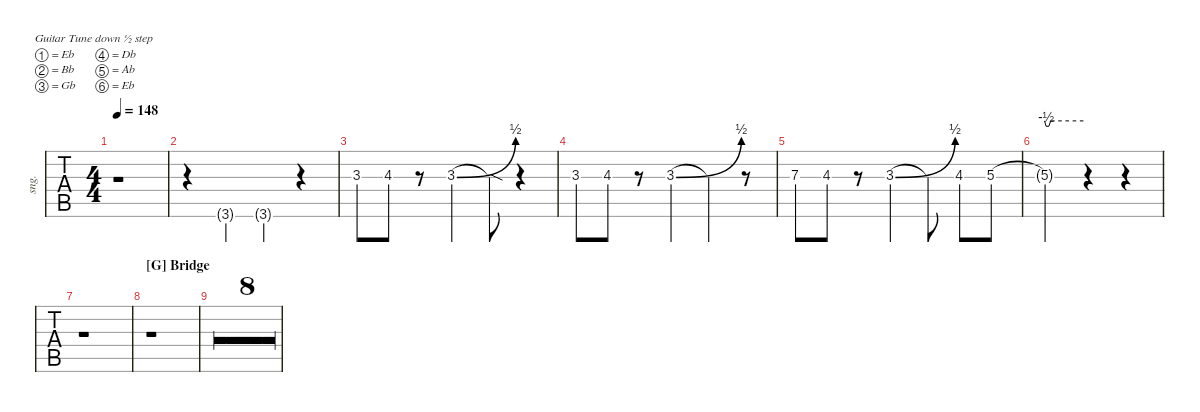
\defaultSystemsLayout 4
\hideDynamics
\bracketExtendMode nobrackets
\otherSystemsTrackNameOrientation horizontal
\track ("V. Harmony 1" "sng.") {multiBarRest instrument voiceoohs}
\staff {tabs}
\tuning (Eb4 Bb3 Gb3 Db3 Ab2 Eb2)
\ts (4 4)
\tempo 148
\clef g2
\ks eminor
r.1{dy mf} |
r.4 3.6{g acc #}.4{dy p} 3.6{g acc #}.4 r.4 |
3.3{acc forcenatural}.8{dy mf} 4.3{acc #}.8 r.8 3.3{be (bend 19.8 0 37.199999999999996 2) acc forcenatural}.4 3.3{sod t}.8 r.4 |
3.3{acc forcenatural}.8 4.3{acc #}.8 r.8 3.3{be (bend 19.8 0 36.6 2) acc forcenatural}.4 3.3{t}.4 r.8 |
7.3{acc #}.8 4.3{acc #}.8 r.8 3.3{be (bend 16.2 0 36.6 2) acc forcenatural}.4 3.3{t}.8 4.3{acc #}.8 5.3{acc forcenatural}.8 |
5.3{t acc forcenatural}.2{tbe (custom default 0 0 2.4 -2 6.6 -2 9.6 0 0 0 60 0)} r.4 r.4 |
r.1 |
\section ("G" "Bridge")
r.1 |
r.1 |
r.1 |
r.1 |
r.1 |
r.1 |
r.1 |
r.1 |
r.1
